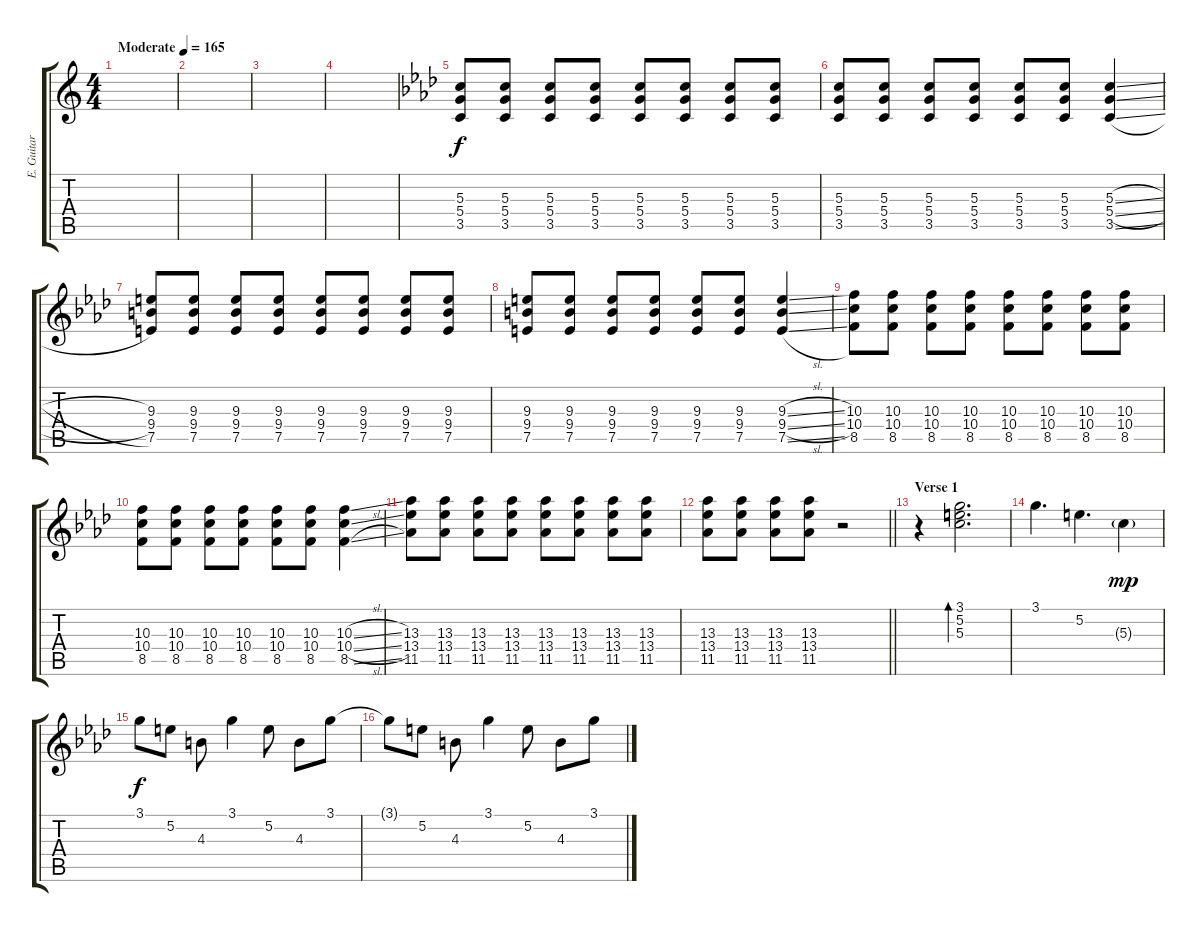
\track ("E. Guitar I" "E. Guitar ") {instrument distortionguitar}
\staff {score tabs}
\tuning (E4 B3 G3 D3 A2 E2) {hide}
\ts (4 4)
\tempo (165 "Moderate")
\clef g2
\ks c
|
|
|
|
\ks ab
(5.3 5.4 3.5).8 (5.3 5.4 3.5).8 (5.3 5.4 3.5).8 (5.3 5.4 3.5).8 (5.3 5.4 3.5).8 (5.3 5.4 3.5).8 (5.3 5.4 3.5).8 (5.3 5.4 3.5).8 |
(5.3 5.4 3.5).8 (5.3 5.4 3.5).8 (5.3 5.4 3.5).8 (5.3 5.4 3.5).8 (5.3 5.4 3.5).8 (5.3 5.4 3.5).8 (5.3{sl} 5.4{sl} 3.5{sl}).4 |
(9.3 9.4 7.5).8 (9.3 9.4 7.5).8 (9.3 9.4 7.5).8 (9.3 9.4 7.5).8 (9.3 9.4 7.5).8 (9.3 9.4 7.5).8 (9.3 9.4 7.5).8 (9.3 9.4 7.5).8 |
(9.3 9.4 7.5).8 (9.3 9.4 7.5).8 (9.3 9.4 7.5).8 (9.3 9.4 7.5).8 (9.3 9.4 7.5).8 (9.3 9.4 7.5).8 (9.3{sl} 9.4{sl} 7.5{sl}).4 |
(10.3 10.4 8.5).8 (10.3 10.4 8.5).8 (10.3 10.4 8.5).8 (10.3 10.4 8.5).8 (10.3 10.4 8.5).8 (10.3 10.4 8.5).8 (10.3 10.4 8.5).8 (10.3 10.4 8.5).8 |
(10.3 10.4 8.5).8 (10.3 10.4 8.5).8 (10.3 10.4 8.5).8 (10.3 10.4 8.5).8 (10.3 10.4 8.5).8 (10.3 10.4 8.5).8 (10.3{sl} 10.4{sl} 8.5{sl}).4 |
(13.3 13.4 11.5).8 (13.3 13.4 11.5).8 (13.3 13.4 11.5).8 (13.3 13.4 11.5).8 (13.3 13.4 11.5).8 (13.3 13.4 11.5).8 (13.3 13.4 11.5).8 (13.3 13.4 11.5).8 |
\barLineRight lightlight
(13.3 13.4 11.5).8 (13.3 13.4 11.5).8 (13.3 13.4 11.5).8 (13.3 13.4 11.5).8 r.2 |
\section ("" "Verse 1")
r.4 (3.1 5.2 5.3).2{d bd 480 volume 7 instrument acousticguitarsteel} |
3.1.4{d} 5.2.4{d} 5.3{g}.4{dy mp} |
3.1.8{dy f} 5.2.8 4.3.8 3.1.4 5.2.8 4.3.8 3.1.8 |
3.1{t}.8 5.2.8 4.3.8 3.1.4 5.2.8 4.3.8 3.1.8
